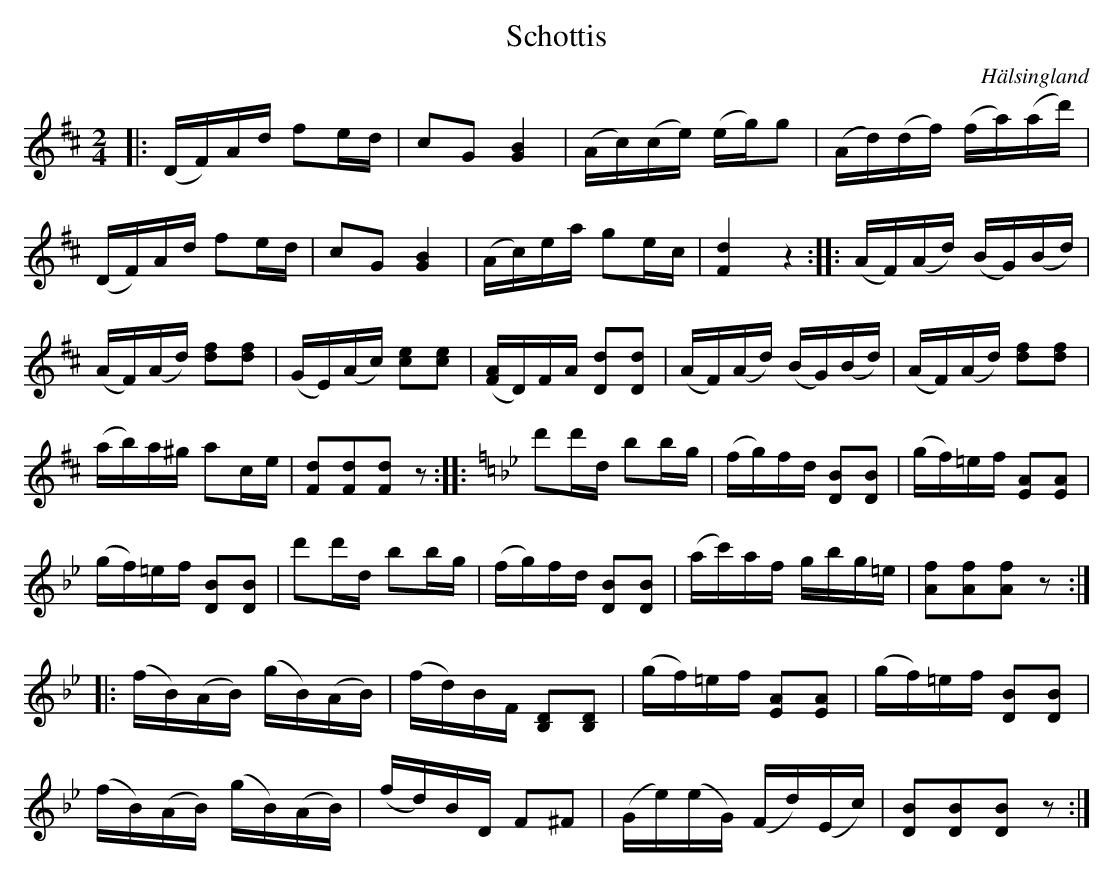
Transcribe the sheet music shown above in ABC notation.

X:1
T:Schottis
O:Hälsingland
L:1/16
M:2/4
K:D
V:1
|: (DF)Ad f2ed | c2G2 [G4B4] | (Ac)(ce) (eg)g2 | (Ad)(df) (fa)(ad') |
(DF)Ad f2ed | c2G2 [G4B4] | (Ac)ea g2ec | [F4d4] z4 :: (AF)(Ad) (BG)(Bd) |
(AF)(Ad) [d2f2][d2f2] | (GE)(Ac) [c2e2][c2e2] | ([FA]D)FA [d2D2][d2D2] | (AF)(Ad) (BG)(Bd) | (AF)(Ad) [d2f2][d2f2] |
(ab)a^g a2ce | [F2d2][F2d2][F2d2] z2 :: [K:Gm] d'2d'd b2bg | (fg)fd [B2D2][B2D2] | (gf)=ef [E2A2][E2A2] |
(gf)=ef [B2D2][B2D2] | d'2d'd b2bg | (fg)fd [B2D2][B2D2] | (ac')af gbg=e | [f2A2][f2A2][f2A2] z2 :|
|: (fB)(AB) (gB)(AB) | (fd)BF [B,2D2][B,2D2] | (gf)=ef [E2A2][E2A2] | (gf)=ef [B2D2][B2D2] |
(fB)(AB) (gB)(AB) | (fd)BD F2^F2 | (Ge)(eG) (Fd)(Ec) | [B2D2][B2D2][B2D2] z2 :|
